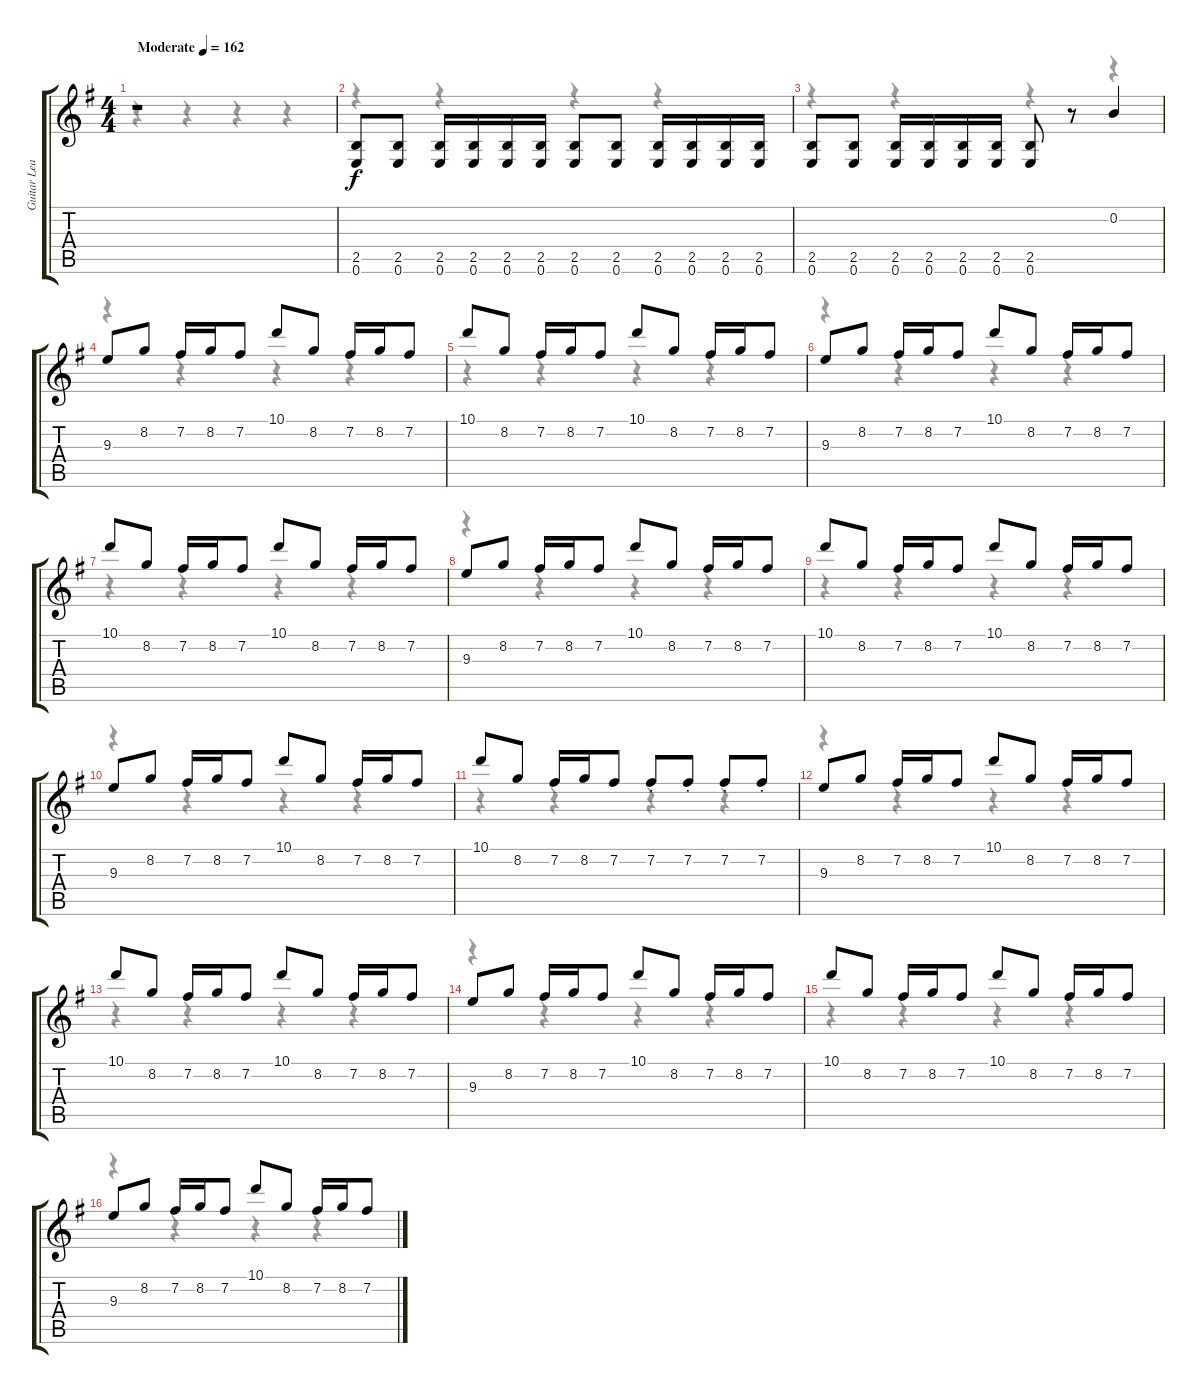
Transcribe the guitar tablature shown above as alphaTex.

\track ("Guitar Lead" "Guitar Lea") {instrument distortionguitar}
\staff {score tabs}
\tuning (E4 B3 G3 D3 A2 E2) {hide}
\voice
\ts (4 4)
\tempo (162 "Moderate")
\clef g2
\ks g
r.1{dy f instrument distortionguitar} |
(2.5 0.6).8 (2.5 0.6).8 (2.5 0.6).16 (2.5 0.6).16 (2.5 0.6).16 (2.5 0.6).16 (2.5 0.6).8 (2.5 0.6).8 (2.5 0.6).16 (2.5 0.6).16 (2.5 0.6).16 (2.5 0.6).16 |
(2.5 0.6).8 (2.5 0.6).8 (2.5 0.6).16 (2.5 0.6).16 (2.5 0.6).16 (2.5 0.6).16 (2.5 0.6).8 r.8 0.2.4 |
9.3.8 8.2.8 7.2.16 8.2.16 7.2.8 10.1.8 8.2.8 7.2.16 8.2.16 7.2.8 |
10.1.8 8.2.8 7.2.16 8.2.16 7.2.8 10.1.8 8.2.8 7.2.16 8.2.16 7.2.8 |
9.3.8 8.2.8 7.2.16 8.2.16 7.2.8 10.1.8 8.2.8 7.2.16 8.2.16 7.2.8 |
10.1.8 8.2.8 7.2.16 8.2.16 7.2.8 10.1.8 8.2.8 7.2.16 8.2.16 7.2.8 |
9.3.8 8.2.8 7.2.16 8.2.16 7.2.8 10.1.8 8.2.8 7.2.16 8.2.16 7.2.8 |
10.1.8 8.2.8 7.2.16 8.2.16 7.2.8 10.1.8 8.2.8 7.2.16 8.2.16 7.2.8 |
9.3.8 8.2.8 7.2.16 8.2.16 7.2.8 10.1.8 8.2.8 7.2.16 8.2.16 7.2.8 |
10.1.8 8.2.8 7.2.16 8.2.16 7.2.8 7.2{st}.8 7.2{st}.8 7.2{st}.8 7.2{st}.8 |
9.3.8 8.2.8 7.2.16 8.2.16 7.2.8 10.1.8 8.2.8 7.2.16 8.2.16 7.2.8 |
10.1.8 8.2.8 7.2.16 8.2.16 7.2.8 10.1.8 8.2.8 7.2.16 8.2.16 7.2.8 |
9.3.8 8.2.8 7.2.16 8.2.16 7.2.8 10.1.8 8.2.8 7.2.16 8.2.16 7.2.8 |
10.1.8 8.2.8 7.2.16 8.2.16 7.2.8 10.1.8 8.2.8 7.2.16 8.2.16 7.2.8 |
9.3.8 8.2.8 7.2.16 8.2.16 7.2.8 10.1.8 8.2.8 7.2.16 8.2.16 7.2.8
\voice
\clef g2
\ottava regular
\simile none
\ks g
r.4{dy f} r.4 r.4 r.4 |
r.4 r.4 r.4 r.4 |
r.4 r.4 r.4 r.4 |
r.4 r.4 r.4 r.4 |
r.4 r.4 r.4 r.4 |
r.4 r.4 r.4 r.4 |
r.4 r.4 r.4 r.4 |
r.4 r.4 r.4 r.4 |
r.4 r.4 r.4 r.4 |
r.4 r.4 r.4 r.4 |
r.4 r.4 r.4 r.4 |
r.4 r.4 r.4 r.4 |
r.4 r.4 r.4 r.4 |
r.4 r.4 r.4 r.4 |
r.4 r.4 r.4 r.4 |
r.4 r.4 r.4 r.4
